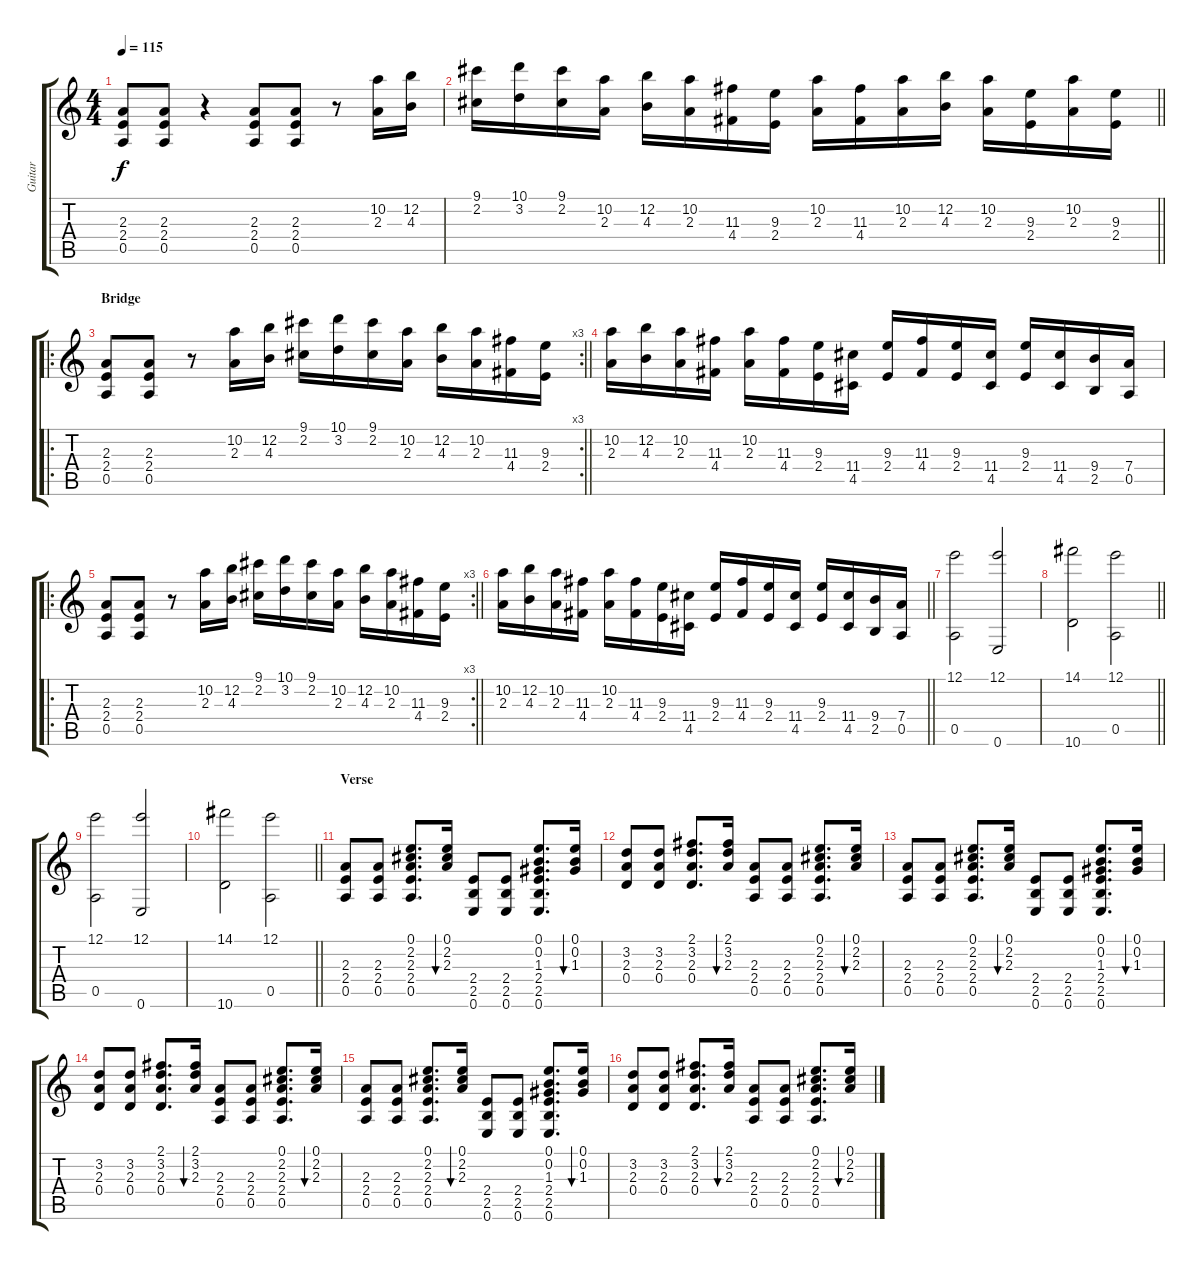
\track ("Guitar" "Guitar") {instrument acousticguitarsteel}
\staff {score tabs}
\tuning (E4 B3 G3 D3 A2 E2) {hide}
\ts (4 4)
\tempo 115
\clef g2
\ks c
(2.3 2.4 0.5).8{dy f} (2.3 2.4 0.5).8 r.4 (2.3 2.4 0.5).8 (2.3 2.4 0.5).8 r.8 (10.2 2.3).16 (12.2 4.3).16 |
\barLineRight lightlight
(9.1 2.2).16 (10.1 3.2).16 (9.1 2.2).16 (10.2 2.3).16 (12.2 4.3).16 (10.2 2.3).16 (11.3 4.4).16 (9.3 2.4).16 (10.2 2.3).16 (11.3 4.4).16 (10.2 2.3).16 (12.2 4.3).16 (10.2 2.3).16 (9.3 2.4).16 (10.2 2.3).16 (9.3 2.4).16 |
\ro
\rc 3
\section ("" "Bridge")
\barLineRight lightlight
(2.3 2.4 0.5).8 (2.3 2.4 0.5).8 r.8 (10.2 2.3).16 (12.2 4.3).16 (9.1 2.2).16 (10.1 3.2).16 (9.1 2.2).16 (10.2 2.3).16 (12.2 4.3).16 (10.2 2.3).16 (11.3 4.4).16 (9.3 2.4).16 |
(10.2 2.3).16 (12.2 4.3).16 (10.2 2.3).16 (11.3 4.4).16 (10.2 2.3).16 (11.3 4.4).16 (9.3 2.4).16 (11.4 4.5).16 (9.3 2.4).16 (11.3 4.4).16 (9.3 2.4).16 (11.4 4.5).16 (9.3 2.4).16 (11.4 4.5).16 (9.4 2.5).16 (7.4 0.5).16 |
\ro
\rc 3
\barLineRight lightlight
(2.3 2.4 0.5).8 (2.3 2.4 0.5).8 r.8 (10.2 2.3).16 (12.2 4.3).16 (9.1 2.2).16 (10.1 3.2).16 (9.1 2.2).16 (10.2 2.3).16 (12.2 4.3).16 (10.2 2.3).16 (11.3 4.4).16 (9.3 2.4).16 |
\barLineRight lightlight
(10.2 2.3).16 (12.2 4.3).16 (10.2 2.3).16 (11.3 4.4).16 (10.2 2.3).16 (11.3 4.4).16 (9.3 2.4).16 (11.4 4.5).16 (9.3 2.4).16 (11.3 4.4).16 (9.3 2.4).16 (11.4 4.5).16 (9.3 2.4).16 (11.4 4.5).16 (9.4 2.5).16 (7.4 0.5).16 |
(12.1 0.5).2{instrument lead1square} (12.1 0.6).2 |
\barLineRight lightlight
(14.1 10.6).2 (12.1 0.5).2 |
(12.1 0.5).2{instrument lead1square} (12.1 0.6).2 |
\barLineRight lightlight
(14.1 10.6).2 (12.1 0.5).2 |
\section ("" "Verse")
(2.3 2.4 0.5).8{instrument acousticguitarsteel} (2.3 2.4 0.5).8 (0.1 2.2 2.3 2.4 0.5).8{d} (0.1 2.2 2.3).16{bu 60} (2.4 2.5 0.6).8 (2.4 2.5 0.6).8 (0.1 0.2 1.3 2.4 2.5 0.6).8{d} (0.1 0.2 1.3).16{bu 60} |
(3.2 2.3 0.4).8 (3.2 2.3 0.4).8 (2.1 3.2 2.3 0.4).8{d} (2.1 3.2 2.3).16{bu 60} (2.3 2.4 0.5).8 (2.3 2.4 0.5).8 (0.1 2.2 2.3 2.4 0.5).8{d} (0.1 2.2 2.3).16{bu 60} |
(2.3 2.4 0.5).8 (2.3 2.4 0.5).8 (0.1 2.2 2.3 2.4 0.5).8{d} (0.1 2.2 2.3).16{bu 60} (2.4 2.5 0.6).8 (2.4 2.5 0.6).8 (0.1 0.2 1.3 2.4 2.5 0.6).8{d} (0.1 0.2 1.3).16{bu 60} |
(3.2 2.3 0.4).8 (3.2 2.3 0.4).8 (2.1 3.2 2.3 0.4).8{d} (2.1 3.2 2.3).16{bu 60} (2.3 2.4 0.5).8 (2.3 2.4 0.5).8 (0.1 2.2 2.3 2.4 0.5).8{d} (0.1 2.2 2.3).16{bu 60} |
(2.3 2.4 0.5).8 (2.3 2.4 0.5).8 (0.1 2.2 2.3 2.4 0.5).8{d} (0.1 2.2 2.3).16{bu 60} (2.4 2.5 0.6).8 (2.4 2.5 0.6).8 (0.1 0.2 1.3 2.4 2.5 0.6).8{d} (0.1 0.2 1.3).16{bu 60} |
(3.2 2.3 0.4).8 (3.2 2.3 0.4).8 (2.1 3.2 2.3 0.4).8{d} (2.1 3.2 2.3).16{bu 60} (2.3 2.4 0.5).8 (2.3 2.4 0.5).8 (0.1 2.2 2.3 2.4 0.5).8{d} (0.1 2.2 2.3).16{bu 60}
